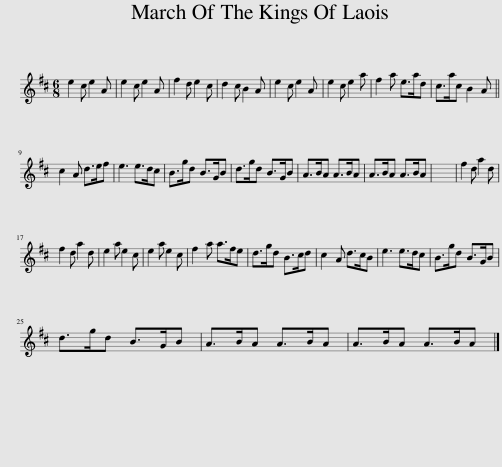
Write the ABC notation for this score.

X:1
L:1/8
M:6/8
I:linebreak $
K:D
V:1 treble
V:1
 e2 c e2 A | e2 c e2 A | f2 d e2 c | d2 c B2 A | e2 c e2 A | %5
 e2 c e2 a | f2 a e>ad | c>ac B2 A ||$ c2 A d>ef | e3 e>dc | %10
 B>gd B>GB | d>gd B>GB | A>BA A>BA | A>BA A>BA | x6 | %15
 f2 d a2 d |$ f2 d a2 d | e2 a e2 c | e2 a e2 c | f2 a a>fe | %20
 d>gd B>cd | c2 A d>cB | e3 e>dc | B>gd B>GB |$ d>gd B>GB | %25
 A>BA A>BA | A>BA A>BA |] %27
